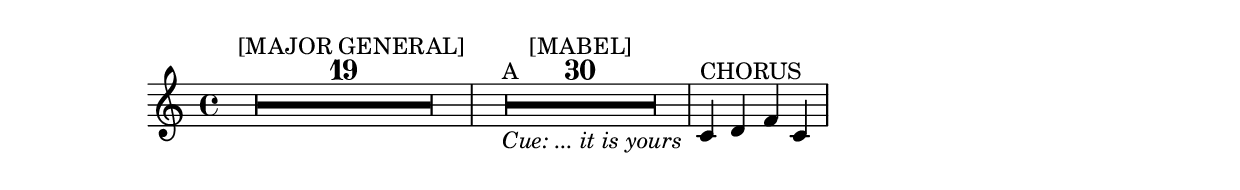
%% Do not edit this file; it is automatically
%% generated from LSR http://lsr.dsi.unimi.it
%% This file is in the public domain.
\version "2.13.4"

\header {
  lsrtags = "rhythms, text"

%% Translation of GIT committish: b2d4318d6c53df8469dfa4da09b27c15a374d0ca
texidoces = "
Los elementos de marcado aplicados a un silencio multicompás se
centran encima o debajo de éste.  Los elementos de marcado extensos
que se adjuntan a silencios multicompás no producen la expansión del
compás.  Para expandir un silencio multicompás de forma que quepa todo
el marcado, utilice un silencio de separación con un marcado aplicado
antes del silencio multicompás.

Observe que el silencio separador produce la inserción de un compás.
El texto aplicado a un siencio sparador de esta forma se alinea por la
izquierda a la posición en que la nota estaría situada dentro del
compás, pero si la longitud del compás está determinada por la
longitud del texto, éste aparecerá centrado.

"

doctitlees = "Marcado de silencios multicompás"


%% Translation of GIT committish: d96023d8792c8af202c7cb8508010c0d3648899d
  texidocde = "Textbeschriftungen, die an Mehrtaktpausen gehängt wird,
wird über oder unter der Pause zentriert.  Lange Beschriftungen
lassen den Takt nicht breiter werden.  Um eine Mehrtaktpause einer
Beschriftung anzupassen, muss eine unsichtbare Pause mit der
Beschriftung direkt vor der Mehrtkatpause eingesetzt werden.

Man sollte beachten, dass unsichtbare Pausen automatische Taktstriche
nach sich ziehen.  Text, der an eine unsichtbare Pause gehänt wird,
ist links ausgerichtet an der Position, wo die Pause erscheinen
würde.  Wenn aber die Länge des Taktes durch die Länge des Textes
bestimmt wird, sieht es so aus, als ob der Text zentriert gesetzt
ist."

  doctitlede = "Textbeschriftung und Mehrtaktpausen"



%% Translation of GIT committish: e71f19ad847d3e94ac89750f34de8b6bb28611df
  texidocfr = "
Lorsque du texte est attaché à un silence multi-mesures, il sera centré
dans la mesure, au-dessus ou en dessous de la portée.  Afin d'étirer la
mesure dans le cas ou ce texte est relativement long, il suffit
d'insérer un silence invisible auquel on attache le texte en question,
avant le silence multi-mesures.

Rappelez-vous qu'un silence invisible génère une barre de mesure.  Le
texte attaché à ce silence invisible sera alors aligné sur la gauche de
là où serait positionnée la note.  Cependant, si la taille de la mesure
est déterminée par la longueur du texte, il apparaîtra comme centré.

"
  doctitlefr = "Ajout de texte à un silence multi-mesures"

  texidoc = "
Markups attached to a multi-measure rest will be centered above or
below it.  Long markups attached to multi-measure rests do not cause
the measure to expand.  To expand a multi-measure rest to fit the
markup, use a spacer rest with an attached markup before the
multi-measure rest.

Note that the spacer rest causes a bar line to be inserted.  Text
attached to a spacer rest in this way is left-aligned to the position
where the note would be placed in the measure, but if the measure
length is determined by the length of the text, the text will appear to
be centered.

"
  doctitle = "Multi-measure rest markup"
} % begin verbatim

\relative c' {
  \compressFullBarRests
  \textLengthOn
  s1*0^\markup { [MAJOR GENERAL] }
  R1*19
  s1*0_\markup { \italic { Cue: ... it is yours } }
  s1*0^\markup { A }
  R1*30^\markup { [MABEL] }
  \textLengthOff
  c4^\markup { CHORUS } d f c
}
